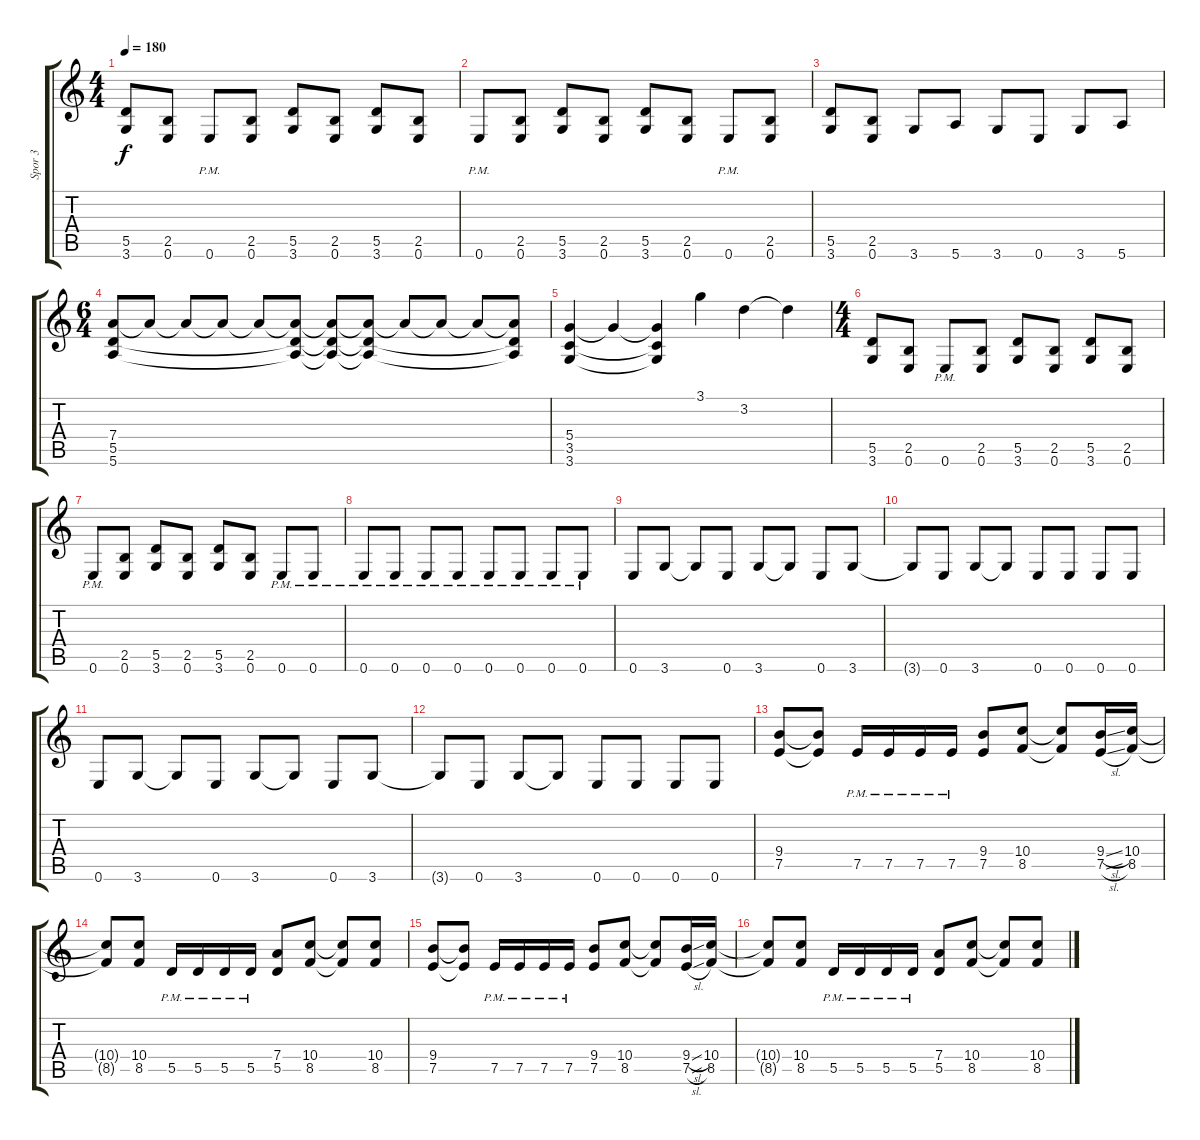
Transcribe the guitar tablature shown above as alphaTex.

\track ("Spor 3" "Spor 3") {instrument distortionguitar}
\staff {score tabs}
\tuning (E4 B3 G3 D3 A2 E2) {hide}
\ts (4 4)
\tempo 180
\clef g2
\ks c
(5.5 3.6).8{dy f} (2.5 0.6).8 0.6{pm}.8 (2.5 0.6).8 (5.5 3.6).8 (2.5 0.6).8 (5.5 3.6).8 (2.5 0.6).8 |
0.6{pm}.8 (2.5 0.6).8 (5.5 3.6).8 (2.5 0.6).8 (5.5 3.6).8 (2.5 0.6).8 0.6{pm}.8 (2.5 0.6).8 |
(5.5 3.6).8 (2.5 0.6).8 3.6.8 5.6.8 3.6.8 0.6.8 3.6.8 5.6.8 |
\ts (6 4)
(7.4 5.5 5.6).8 7.4{t}.8 7.4{t}.8 7.4{t}.8 7.4{t}.8 (7.4{t} 5.5{t} 5.6{t}).8 (7.4{t} 5.5{t} 5.6{t}).8 (7.4{t} 5.5{t} 5.6{t}).8 7.4{t}.8 7.4{t}.8 7.4{t}.8 (7.4{t} 5.5{t} 5.6{t}).8 |
(5.4 3.5 3.6).4 5.4{t}.4 (5.4{t} 3.5{t} 3.6{t}).4 3.1.4 3.2.4 3.2{t}.4 |
\ts (4 4)
(5.5 3.6).8 (2.5 0.6).8 0.6{pm}.8 (2.5 0.6).8 (5.5 3.6).8 (2.5 0.6).8 (5.5 3.6).8 (2.5 0.6).8 |
0.6{pm}.8 (2.5 0.6).8 (5.5 3.6).8 (2.5 0.6).8 (5.5 3.6).8 (2.5 0.6).8 0.6{pm}.8 0.6{pm}.8 |
0.6{pm}.8 0.6{pm}.8 0.6{pm}.8 0.6{pm}.8 0.6{pm}.8 0.6{pm}.8 0.6{pm}.8 0.6{pm}.8 |
0.6.8 3.6.8 3.6{t}.8 0.6.8 3.6.8 3.6{t}.8 0.6.8 3.6.8 |
3.6{t}.8 0.6.8 3.6.8 3.6{t}.8 0.6.8 0.6.8 0.6.8 0.6.8 |
0.6.8 3.6.8 3.6{t}.8 0.6.8 3.6.8 3.6{t}.8 0.6.8 3.6.8 |
3.6{t}.8 0.6.8 3.6.8 3.6{t}.8 0.6.8 0.6.8 0.6.8 0.6.8 |
(9.4 7.5).8 (9.4{t} 7.5{t}).8 7.5{pm}.16 7.5{pm}.16 7.5{pm}.16 7.5{pm}.16 (9.4 7.5).8 (10.4 8.5).8 (10.4{t} 8.5{t}).8 (9.4{sl} 7.5{sl}).16 (10.4 8.5).16 |
(10.4{t} 8.5{t}).8 (10.4 8.5).8 5.5{pm}.16 5.5{pm}.16 5.5{pm}.16 5.5{pm}.16 (7.4 5.5).8 (10.4 8.5).8 (10.4{t} 8.5{t}).8 (10.4 8.5).8 |
(9.4 7.5).8 (9.4{t} 7.5{t}).8 7.5{pm}.16 7.5{pm}.16 7.5{pm}.16 7.5{pm}.16 (9.4 7.5).8 (10.4 8.5).8 (10.4{t} 8.5{t}).8 (9.4{sl} 7.5{sl}).16 (10.4 8.5).16 |
(10.4{t} 8.5{t}).8 (10.4 8.5).8 5.5{pm}.16 5.5{pm}.16 5.5{pm}.16 5.5{pm}.16 (7.4 5.5).8 (10.4 8.5).8 (10.4{t} 8.5{t}).8 (10.4 8.5).8
